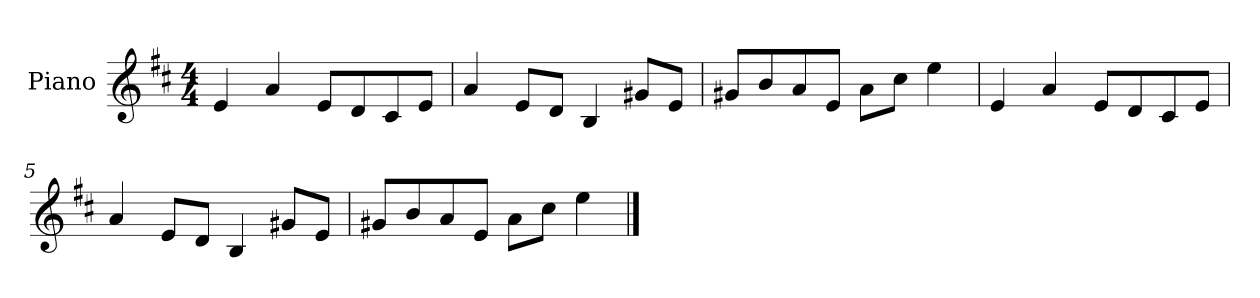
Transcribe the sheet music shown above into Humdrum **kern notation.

**kern
*part1
*staff1
*I"Piano
*I'P-no
*clefG2
*k[f#c#]
*M4/4
*MM90
=1
4e/
4a/
8e/L
8d/
8c#/
8e/J
=2
4a/
8e/L
8d/J
4B/
8g#X/L
8e/J
=3
8g#X/L
8b/
8a/
8e/J
8a\L
8cc#\J
4ee\
=4
4e/
4a/
8e/L
8d/
8c#/
8e/J
=5
4a/
8e/L
8d/J
4B/
8g#X/L
8e/J
!!LO:LB:g=z
=6
8g#X/L
8b/
8a/
8e/J
8a\L
8cc#\J
4ee\
==
*-
